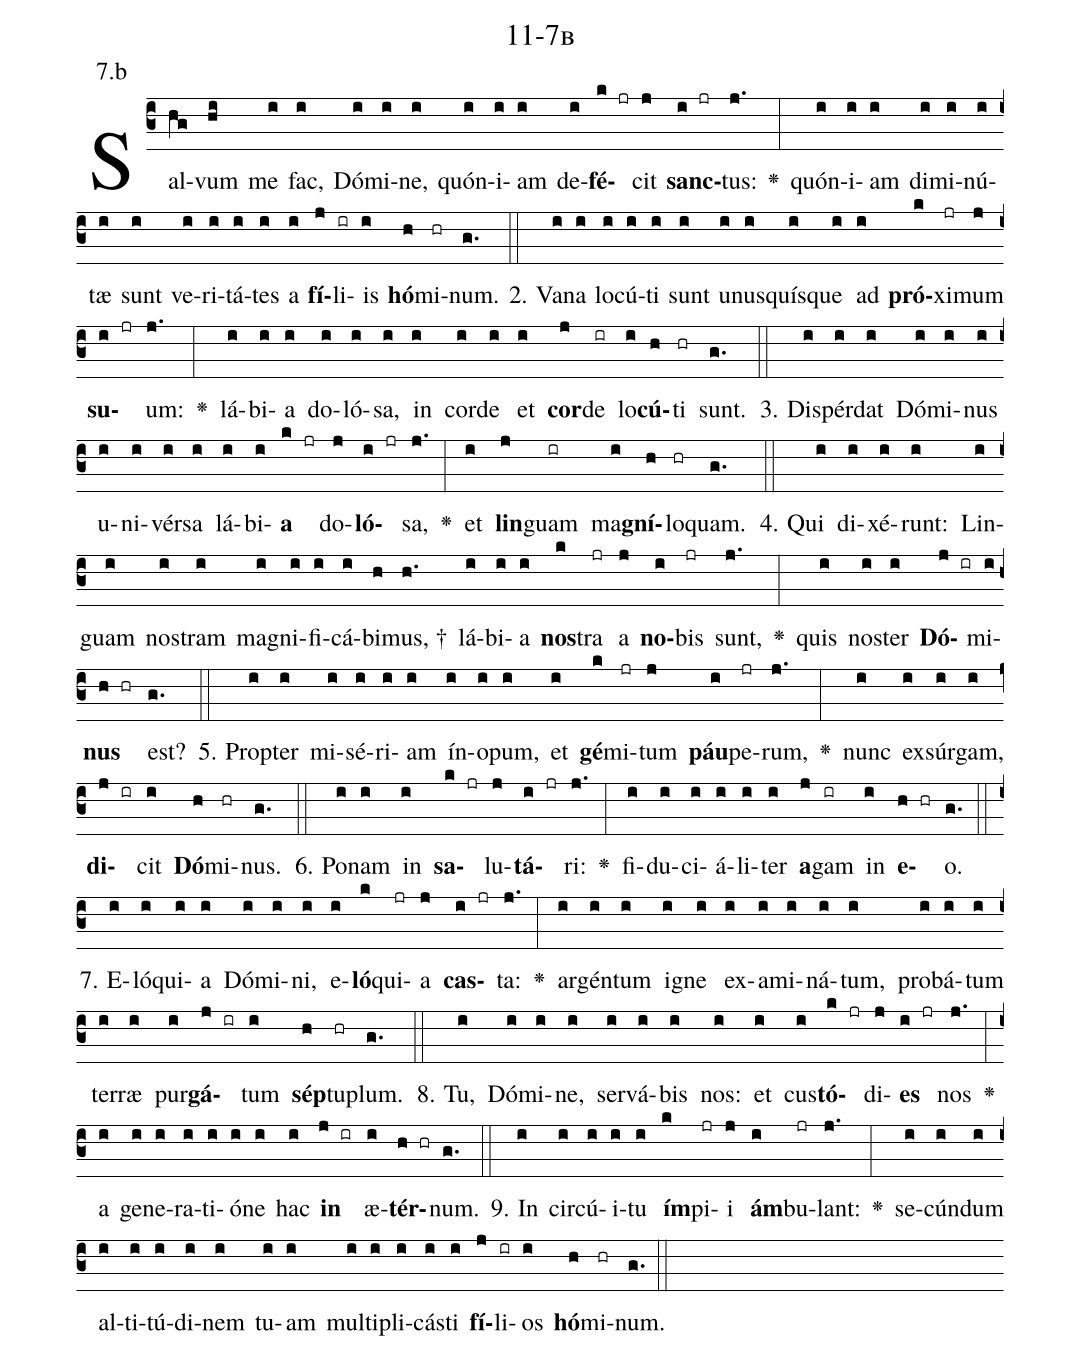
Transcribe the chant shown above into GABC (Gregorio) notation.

name: 11-7b;
annotation: 7.b;
%%
(c3)Sal(hg)vum(hi) me(i) fac,(i) Dó(i)mi(i)ne,(i) quón(i)i(i)am(i) de(i)<b>fé</b>(k jr)cit(j) <b>sanc</b>(i jr)tus:(j.) <v>\greheightstar</v>(:) quón(i)i(i)am(i) di(i)mi(i)nú(i)tæ(i) sunt(i) ve(i)ri(i)tá(i)tes(i) a(i) <b>fí</b>(j)li(ir)is(i) <b>hó</b>(h)mi(hr)num.(g.) (::)
2. Va(i)na(i) lo(i)cú(i)ti(i) sunt(i) u(i)nus(i)quís(i)que(i) ad(i) <b>pró</b>(k)xi(jr)mum(j) <b>su</b>(i jr)um:(j.) <v>\greheightstar</v>(:) lá(i)bi(i)a(i) do(i)ló(i)sa,(i) in(i) cor(i)de(i) et(i) <b>cor</b>(j)de(ir) lo(i)<b>cú</b>(h)ti(hr) sunt.(g.) (::)
3. Dis(i)pér(i)dat(i) Dó(i)mi(i)nus(i) u(i)ni(i)vér(i)sa(i) lá(i)bi(i)<b>a</b>(k jr) do(j)<b>ló</b>(i jr)sa,(j.) <v>\greheightstar</v>(:) et(i) <b>lin</b>(j)guam(ir) ma(i)<b>gní</b>(h)lo(hr)quam.(g.) (::)
4. Qui(i) di(i)xé(i)runt:(i) Lin(i)guam(i) nos(i)tram(i) ma(i)gni(i)fi(i)cá(i)bi(h)mus, †(h.) lá(i)bi(i)a(i) <b>nos</b>(k)tra(jr) a(j) <b>no</b>(i)bis(jr) sunt,(j.) <v>\greheightstar</v>(:) quis(i) nos(i)ter(i) <b>Dó</b>(j ir)mi(i)<b>nus</b>(h hr) est?(g.) (::)
5. Prop(i)ter(i) mi(i)sé(i)ri(i)am(i) ín(i)o(i)pum,(i) et(i) <b>gé</b>(k)mi(jr)tum(j) <b>páu</b>(i)pe(jr)rum,(j.) <v>\greheightstar</v>(:) nunc(i) ex(i)súr(i)gam,(i) <b>di</b>(j ir)cit(i) <b>Dó</b>(h)mi(hr)nus.(g.) (::)
6. Po(i)nam(i) in(i) <b>sa</b>(k jr)lu(j)<b>tá</b>(i jr)ri:(j.) <v>\greheightstar</v>(:) fi(i)du(i)ci(i)á(i)li(i)ter(i) <b>a</b>(j)gam(ir) in(i) <b>e</b>(h hr)o.(g.) (::)
7. E(i)ló(i)qui(i)a(i) Dó(i)mi(i)ni,(i) e(i)<b>ló</b>(k)qui(jr)a(j) <b>cas</b>(i jr)ta:(j.) <v>\greheightstar</v>(:) ar(i)gén(i)tum(i) i(i)gne(i) ex(i)a(i)mi(i)ná(i)tum,(i) pro(i)bá(i)tum(i) ter(i)ræ(i) pur(i)<b>gá</b>(j ir)tum(i) <b>sép</b>(h)tu(hr)plum.(g.) (::)
8. Tu,(i) Dó(i)mi(i)ne,(i) ser(i)vá(i)bis(i) nos:(i) et(i) cus(i)<b>tó</b>(k jr)di(j)<b>es</b>(i jr) nos(j.) <v>\greheightstar</v>(:) a(i) ge(i)ne(i)ra(i)ti(i)ó(i)ne(i) hac(i) <b>in</b>(j ir) æ(i)<b>tér</b>(h hr)num.(g.) (::)
9. In(i) cir(i)cú(i)i(i)tu(i) <b>ím</b>(k)pi(jr)i(j) <b>ám</b>(i)bu(jr)lant:(j.) <v>\greheightstar</v>(:) se(i)cún(i)dum(i) al(i)ti(i)tú(i)di(i)nem(i) tu(i)am(i) mul(i)ti(i)pli(i)cás(i)ti(i) <b>fí</b>(j)li(ir)os(i) <b>hó</b>(h)mi(hr)num.(g.) (::)
